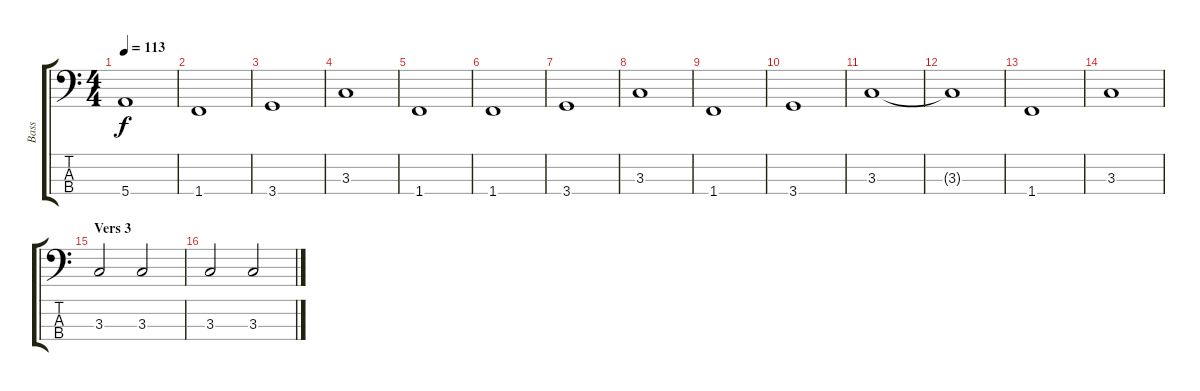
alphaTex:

\track ("Bass" "Bass") {instrument electricbassfinger}
\staff {score tabs}
\tuning (G2 D2 A1 E1) {hide}
\ts (4 4)
\tempo 113
\clef f4
\ks c
5.4.1{dy f} |
1.4.1 |
3.4.1 |
3.3.1 |
1.4.1 |
1.4.1 |
3.4.1 |
3.3.1 |
1.4.1 |
3.4.1 |
3.3.1 |
3.3{t}.1 |
1.4.1 |
3.3.1 |
\section ("" "Vers 3")
3.3.2 3.3.2 |
3.3.2 3.3.2
